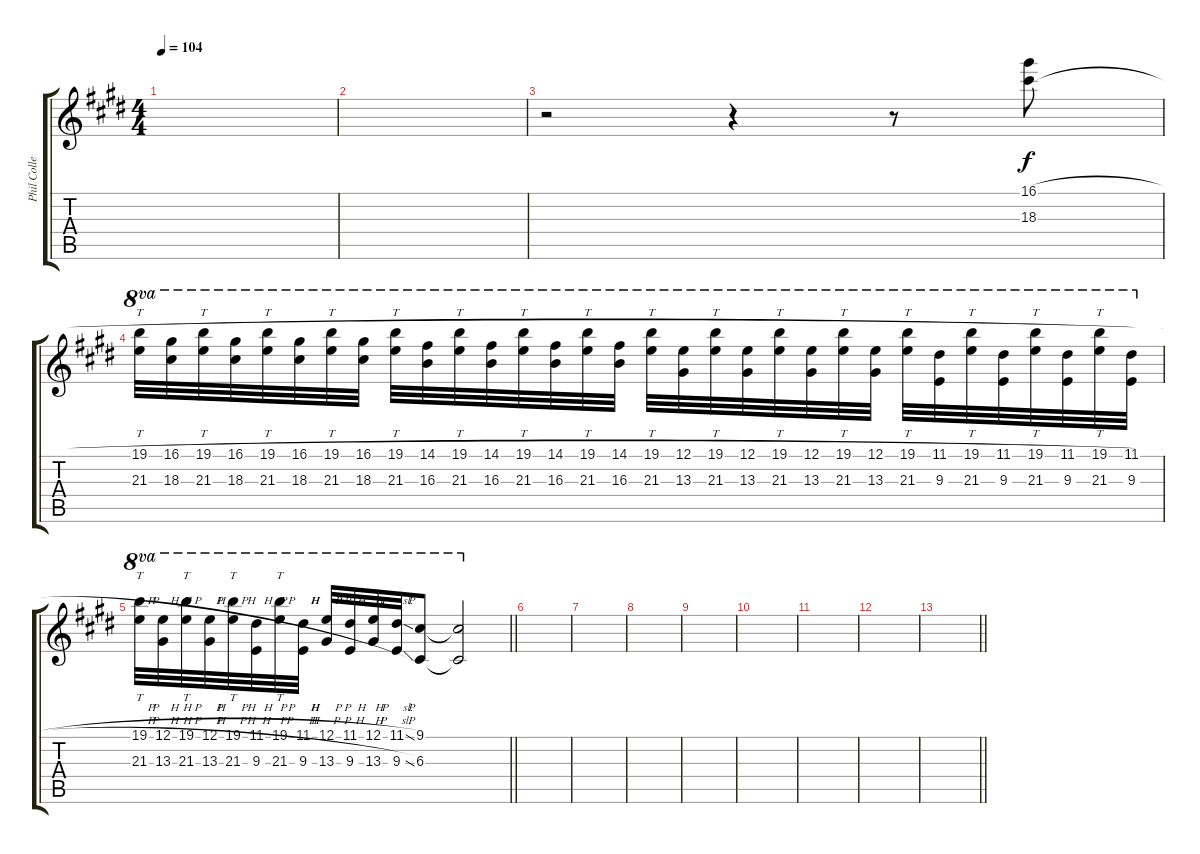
\track ("Phil Collen" "Phil Colle") {instrument distortionguitar}
\staff {score tabs}
\tuning (E4 B3 G3 D3 A2 E2) {hide}
\ts (4 4)
\tempo 104
\clef g2
\ks e
|
|
r.2 r.4 r.8 (16.1{h} 18.3{h}).8 |
(19.1{h} 21.3{h}).32{tt ot 8va} (16.1{h} 18.3{h}).32{ot 8va} (19.1{h} 21.3{h}).32{tt ot 8va} (16.1{h} 18.3{h}).32{ot 8va} (19.1{h} 21.3{h}).32{tt ot 8va} (16.1{h} 18.3{h}).32{ot 8va} (19.1{h} 21.3{h}).32{tt ot 8va} (16.1{h} 18.3{h}).32{ot 8va} (19.1{h} 21.3{h}).32{tt ot 8va} (14.1{h} 16.3{h}).32{ot 8va} (19.1{h} 21.3{h}).32{tt ot 8va} (14.1{h} 16.3{h}).32{ot 8va} (19.1{h} 21.3{h}).32{tt ot 8va} (14.1{h} 16.3{h}).32{ot 8va} (19.1{h} 21.3{h}).32{tt ot 8va} (14.1{h} 16.3{h}).32{ot 8va} (19.1{h} 21.3{h}).32{tt ot 8va} (12.1{h} 13.3{h}).32{ot 8va} (19.1{h} 21.3{h}).32{tt ot 8va} (12.1{h} 13.3{h}).32{ot 8va} (19.1{h} 21.3{h}).32{tt ot 8va} (12.1{h} 13.3{h}).32{ot 8va} (19.1{h} 21.3{h}).32{tt ot 8va} (12.1{h} 13.3{h}).32{ot 8va} (19.1{h} 21.3{h}).32{tt ot 8va} (11.1{h} 9.3{h}).32{ot 8va} (19.1{h} 21.3{h}).32{tt ot 8va} (11.1{h} 9.3{h}).32{ot 8va} (19.1{h} 21.3{h}).32{tt ot 8va} (11.1{h} 9.3{h}).32{ot 8va} (19.1{h} 21.3{h}).32{tt ot 8va} (11.1{h} 9.3{h}).32{ot 8va} |
\barLineRight lightlight
(19.1{h} 21.3{h}).32{tt ot 8va} (12.1{h} 13.3{h}).32{ot 8va} (19.1{h} 21.3{h}).32{tt ot 8va} (12.1{h} 13.3{h}).32{ot 8va} (19.1{h} 21.3{h}).32{tt ot 8va} (11.1{h} 9.3{h}).32{ot 8va} (19.1{h} 21.3{h}).32{tt ot 8va} (11.1{h} 9.3{h}).32{ot 8va} (12.1{h} 13.3{h}).32{ot 8va} (11.1{h} 9.3{h}).32{ot 8va} (12.1{h} 13.3{h}).32{ot 8va} (11.1{sl} 9.3{sl}).32{ot 8va} (9.1 6.3).8{ot 8va} (9.1{t} 6.3{t}).2{ot 8va} |
|
|
|
|
|
|
|
\barLineRight lightlight
